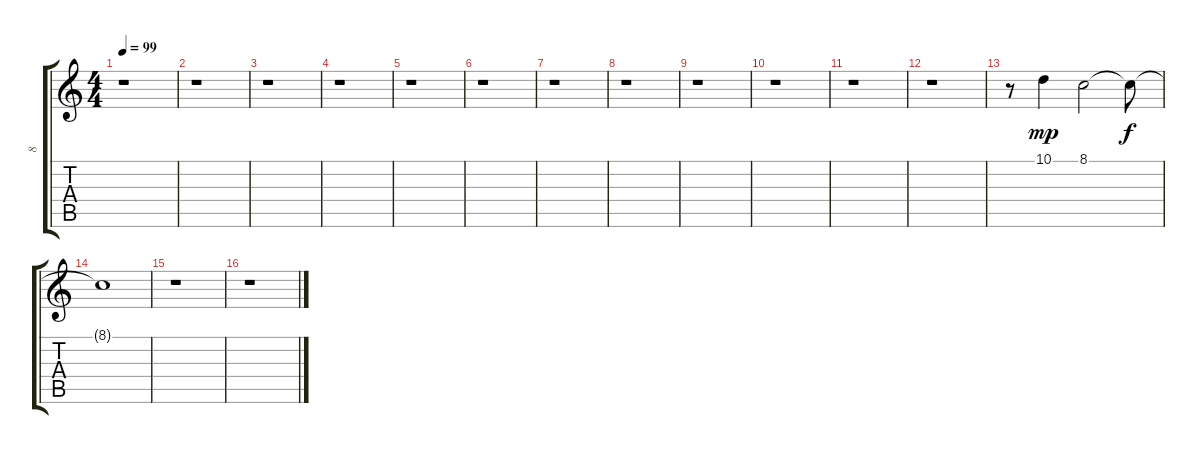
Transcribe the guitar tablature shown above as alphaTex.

\track ("8" "8") {instrument electricpiano1}
\staff {score tabs}
\tuning (E4 B3 G3 D3 A2 E2) {hide}
\ts (4 4)
\tempo 99
\clef g2
\ks c
r.1{dy f} |
r.1 |
r.1 |
r.1 |
r.1 |
r.1 |
r.1 |
r.1 |
r.1 |
r.1 |
r.1 |
r.1 |
r.8 10.1.4{dy mp} 8.1.2 8.1{t}.8{dy f} |
8.1{t}.1 |
r.1 |
r.1
